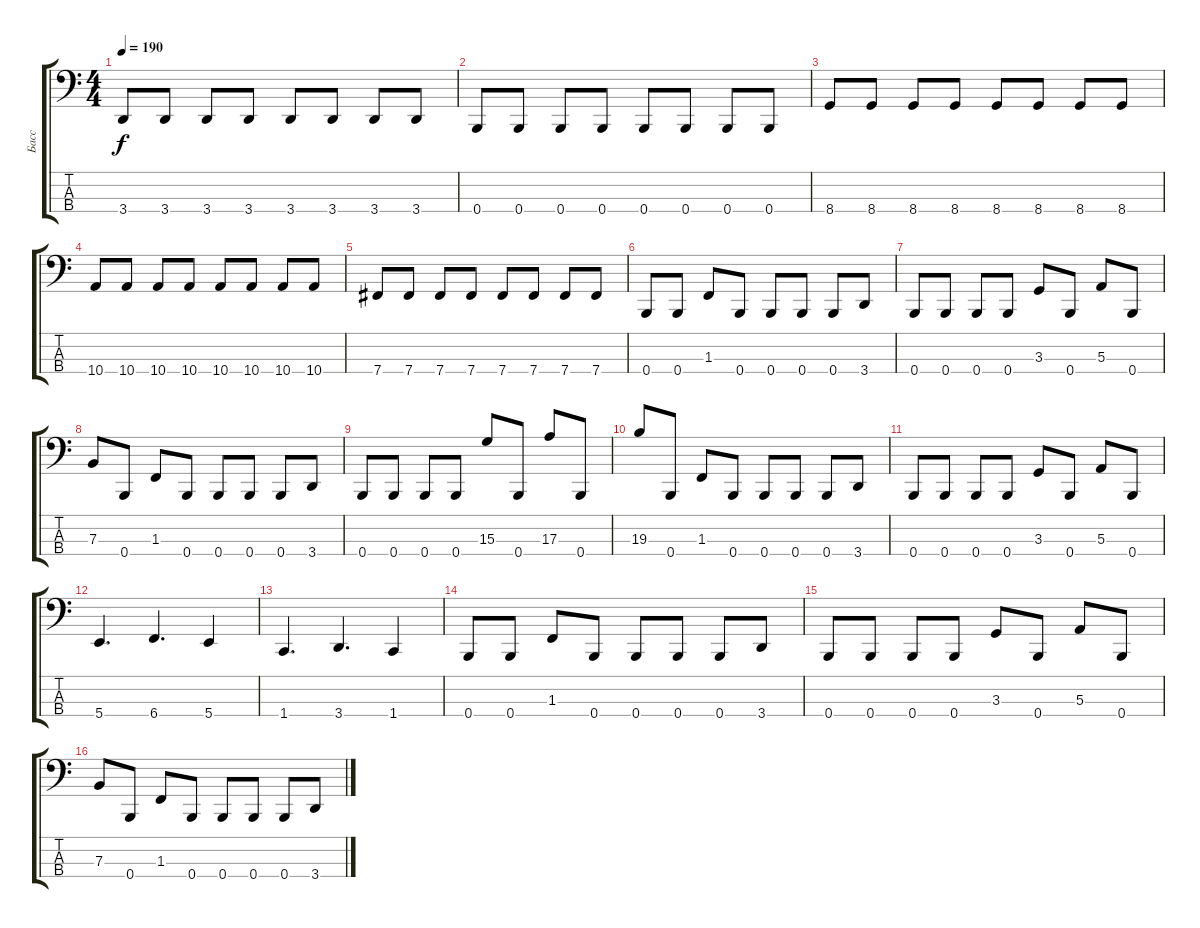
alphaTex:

\track ("Басс" "Басс") {instrument electricbassfinger}
\staff {score tabs}
\tuning (D2 A1 E1 B0) {hide}
\ts (4 4)
\tempo 190
\clef f4
\ks c
3.4.8{dy f} 3.4.8 3.4.8 3.4.8 3.4.8 3.4.8 3.4.8 3.4.8 |
0.4.8 0.4.8 0.4.8 0.4.8 0.4.8 0.4.8 0.4.8 0.4.8 |
8.4.8 8.4.8 8.4.8 8.4.8 8.4.8 8.4.8 8.4.8 8.4.8 |
10.4.8 10.4.8 10.4.8 10.4.8 10.4.8 10.4.8 10.4.8 10.4.8 |
7.4.8 7.4.8 7.4.8 7.4.8 7.4.8 7.4.8 7.4.8 7.4.8 |
0.4.8 0.4.8 1.3.8 0.4.8 0.4.8 0.4.8 0.4.8 3.4.8 |
0.4.8 0.4.8 0.4.8 0.4.8 3.3.8 0.4.8 5.3.8 0.4.8 |
7.3.8 0.4.8 1.3.8 0.4.8 0.4.8 0.4.8 0.4.8 3.4.8 |
0.4.8 0.4.8 0.4.8 0.4.8 15.3.8 0.4.8 17.3.8 0.4.8 |
19.3.8 0.4.8 1.3.8 0.4.8 0.4.8 0.4.8 0.4.8 3.4.8 |
0.4.8 0.4.8 0.4.8 0.4.8 3.3.8 0.4.8 5.3.8 0.4.8 |
5.4.4{d} 6.4.4{d} 5.4.4 |
1.4.4{d} 3.4.4{d} 1.4.4 |
0.4.8 0.4.8 1.3.8 0.4.8 0.4.8 0.4.8 0.4.8 3.4.8 |
0.4.8 0.4.8 0.4.8 0.4.8 3.3.8 0.4.8 5.3.8 0.4.8 |
7.3.8 0.4.8 1.3.8 0.4.8 0.4.8 0.4.8 0.4.8 3.4.8
